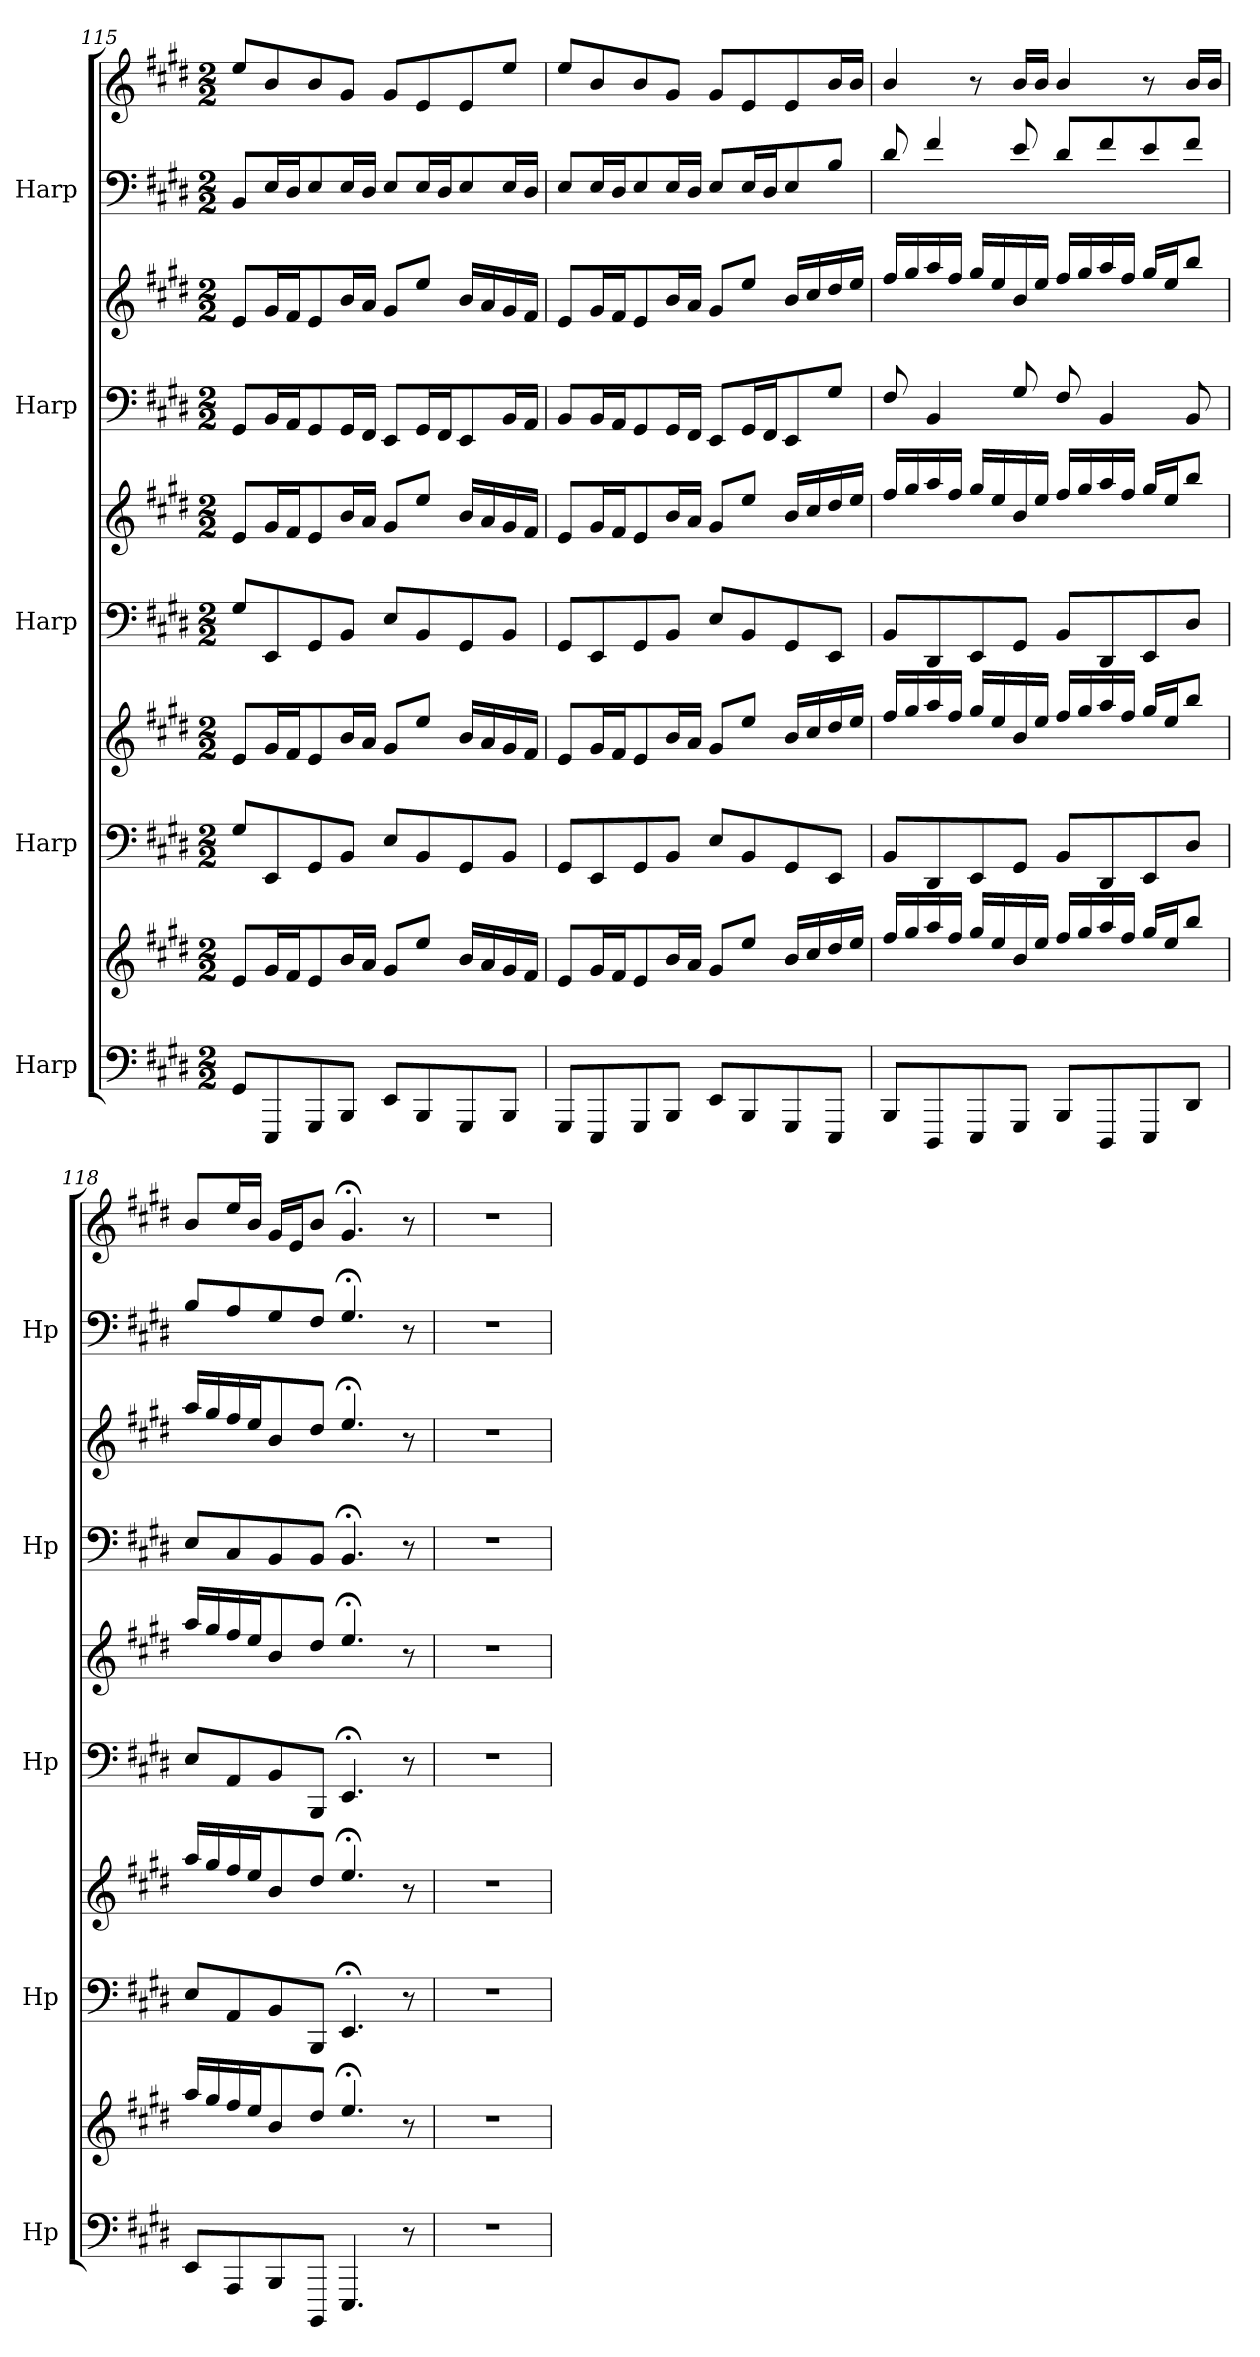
**kern	**kern	**kern	**kern	**kern	**kern	**kern	**kern	**kern	**kern
*part5	*part5	*part4	*part4	*part3	*part3	*part2	*part2	*part1	*part1
*staff10	*staff9	*staff8	*staff7	*staff6	*staff5	*staff4	*staff3	*staff2	*staff1
*I"Harp	*	*I"Harp	*	*I"Harp	*	*I"Harp	*	*I"Harp	*
*I'Hp	*	*I'Hp	*	*I'Hp	*	*I'Hp	*	*I'Hp	*
*clefF4	*clefG2	*clefF4	*clefG2	*clefF4	*clefG2	*clefF4	*clefG2	*clefF4	*clefG2
*k[f#c#g#d#]	*k[f#c#g#d#]	*k[f#c#g#d#]	*k[f#c#g#d#]	*k[f#c#g#d#]	*k[f#c#g#d#]	*k[f#c#g#d#]	*k[f#c#g#d#]	*k[f#c#g#d#]	*k[f#c#g#d#]
*M2/2	*M2/2	*M2/2	*M2/2	*M2/2	*M2/2	*M2/2	*M2/2	*M2/2	*M2/2
=115	=115	=115	=115	=115	=115	=115	=115	=115	=115
8GG#/L	8e/L	8G#/L	8e/L	8G#/L	8e/L	8GG#/L	8e/L	8BB/L	8ee/L
8EEE/	16g#/L	8EE/	16g#/L	8EE/	16g#/L	16BB/L	16g#/L	16E/L	8b/
.	16f#/J	.	16f#/J	.	16f#/J	16AA/J	16f#/J	16D#/J	.
8GGG#/	8e/	8GG#/	8e/	8GG#/	8e/	8GG#/	8e/	8E/	8b/
8BBB/J	16b/L	8BB/J	16b/L	8BB/J	16b/L	16GG#/L	16b/L	16E/L	8g#/J
.	16a/JJ	.	16a/JJ	.	16a/JJ	16FF#/JJ	16a/JJ	16D#/JJ	.
8EE/L	8g#/L	8E/L	8g#/L	8E/L	8g#/L	8EE/L	8g#/L	8E/L	8g#/L
8BBB/	8ee/J	8BB/	8ee/J	8BB/	8ee/J	16GG#/L	8ee/J	16E/L	8e/
.	.	.	.	.	.	16FF#/J	.	16D#/J	.
8GGG#/	16b/LL	8GG#/	16b/LL	8GG#/	16b/LL	8EE/	16b/LL	8E/	8e/
.	16a/	.	16a/	.	16a/	.	16a/	.	.
8BBB/J	16g#/	8BB/J	16g#/	8BB/J	16g#/	16BB/L	16g#/	16E/L	8ee/J
.	16f#/JJ	.	16f#/JJ	.	16f#/JJ	16AA/JJ	16f#/JJ	16D#/JJ	.
!!LO:PB:g=z
=116	=116	=116	=116	=116	=116	=116	=116	=116	=116
8GGG#/L	8e/L	8GG#/L	8e/L	8GG#/L	8e/L	8BB/L	8e/L	8E/L	8ee/L
8EEE/	16g#/L	8EE/	16g#/L	8EE/	16g#/L	16BB/L	16g#/L	16E/L	8b/
.	16f#/J	.	16f#/J	.	16f#/J	16AA/J	16f#/J	16D#/J	.
8GGG#/	8e/	8GG#/	8e/	8GG#/	8e/	8GG#/	8e/	8E/	8b/
8BBB/J	16b/L	8BB/J	16b/L	8BB/J	16b/L	16GG#/L	16b/L	16E/L	8g#/J
.	16a/JJ	.	16a/JJ	.	16a/JJ	16FF#/JJ	16a/JJ	16D#/JJ	.
8EE/L	8g#/L	8E/L	8g#/L	8E/L	8g#/L	8EE/L	8g#/L	8E/L	8g#/L
8BBB/	8ee/J	8BB/	8ee/J	8BB/	8ee/J	16GG#/L	8ee/J	16E/L	8e/
.	.	.	.	.	.	16FF#/J	.	16D#/J	.
8GGG#/	16b/LL	8GG#/	16b/LL	8GG#/	16b/LL	8EE/	16b/LL	8E/	8e/
.	16cc#/	.	16cc#/	.	16cc#/	.	16cc#/	.	.
8EEE/J	16dd#/	8EE/J	16dd#/	8EE/J	16dd#/	8G#/J	16dd#/	8B/J	16b/L
.	16ee/JJ	.	16ee/JJ	.	16ee/JJ	.	16ee/JJ	.	16b/JJ
=117	=117	=117	=117	=117	=117	=117	=117	=117	=117
8BBB/L	16ff#/LL	8BB/L	16ff#/LL	8BB/L	16ff#/LL	8F#/	16ff#/LL	8d#/	4b/
.	16gg#/	.	16gg#/	.	16gg#/	.	16gg#/	.	.
8DDD#/	16aa/	8DD#/	16aa/	8DD#/	16aa/	4BB/	16aa/	4f#/	.
.	16ff#/JJ	.	16ff#/JJ	.	16ff#/JJ	.	16ff#/JJ	.	.
8EEE/	16gg#/LL	8EE/	16gg#/LL	8EE/	16gg#/LL	.	16gg#/LL	.	8r
.	16ee/	.	16ee/	.	16ee/	.	16ee/	.	.
8GGG#/J	16b/	8GG#/J	16b/	8GG#/J	16b/	8G#/	16b/	8e/	16b/LL
.	16ee/JJ	.	16ee/JJ	.	16ee/JJ	.	16ee/JJ	.	16b/JJ
8BBB/L	16ff#/LL	8BB/L	16ff#/LL	8BB/L	16ff#/LL	8F#/	16ff#/LL	8d#/L	4b/
.	16gg#/	.	16gg#/	.	16gg#/	.	16gg#/	.	.
8DDD#/	16aa/	8DD#/	16aa/	8DD#/	16aa/	4BB/	16aa/	8f#/	.
.	16ff#/JJ	.	16ff#/JJ	.	16ff#/JJ	.	16ff#/JJ	.	.
8EEE/	16gg#/LL	8EE/	16gg#/LL	8EE/	16gg#/LL	.	16gg#/LL	8e/	8r
.	16ee/J	.	16ee/J	.	16ee/J	.	16ee/J	.	.
8DD#/J	8bb/J	8D#/J	8bb/J	8D#/J	8bb/J	8BB/	8bb/J	8f#/J	16b/LL
.	.	.	.	.	.	.	.	.	16b/JJ
=118	=118	=118	=118	=118	=118	=118	=118	=118	=118
8EE/L	16aa/LL	8E/L	16aa/LL	8E/L	16aa/LL	8E/L	16aa/LL	8B/L	8b/L
.	16gg#/	.	16gg#/	.	16gg#/	.	16gg#/	.	.
8AAA/	16ff#/	8AA/	16ff#/	8AA/	16ff#/	8C#/	16ff#/	8A/	16ee/L
.	16ee/J	.	16ee/J	.	16ee/J	.	16ee/J	.	16b/JJ
8BBB/	8b/	8BB/	8b/	8BB/	8b/	8BB/	8b/	8G#/	16g#/LL
.	.	.	.	.	.	.	.	.	16e/J
8BBBB/J	8dd#/J	8BBB/J	8dd#/J	8BBB/J	8dd#/J	8BB/J	8dd#/J	8F#/J	8b/J
4.EEE/	4.ee;</	4.EE;</	4.ee;</	4.EE;</	4.ee;</	4.BB;</	4.ee;</	4.G#;</	4.g#;</
8r	8r	8r	8r	8r	8r	8r	8r	8r	8r
=119	=119	=119	=119	=119	=119	=119	=119	=119	=119
1r	1r	1r	1r	1r	1r	1r	1r	1r	1r
=	=	=	=	=	=	=	=	=	=
*-	*-	*-	*-	*-	*-	*-	*-	*-	*-
